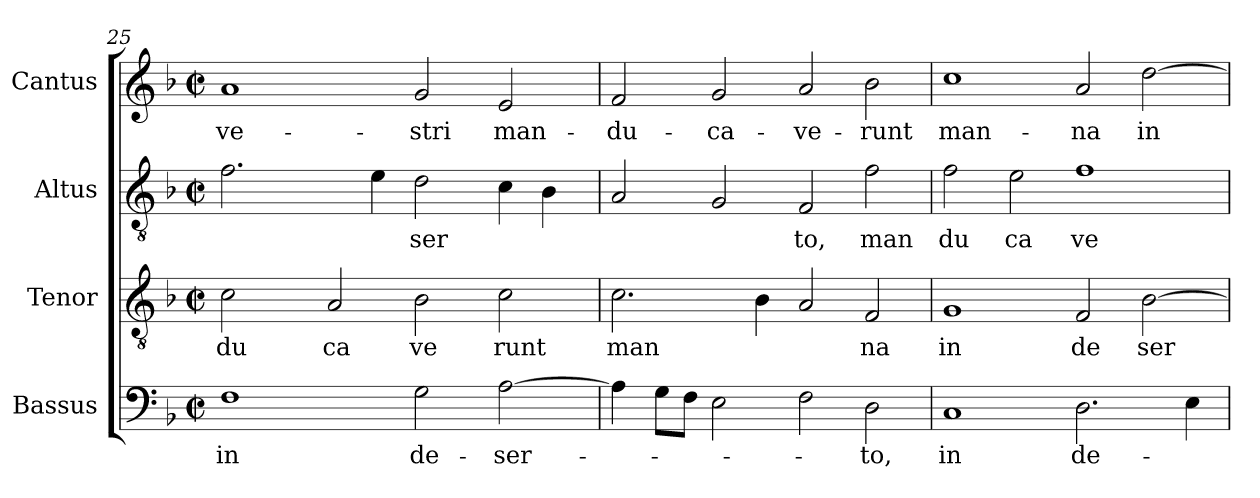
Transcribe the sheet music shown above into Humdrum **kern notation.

**kern	**text	**kern	**text	**kern	**text	**kern	**text
*part4	*part4	*part3	*part3	*part2	*part2	*part1	*part1
*staff4	*staff4	*staff3	*staff3	*staff2	*staff2	*staff1	*staff1
*I"Bassus	*	*I"Tenor	*	*I"Altus	*	*I"Cantus	*
!!LO:PB:g=z
*clefF4	*	*clefGv2	*	*clefGv2	*	*clefG2	*
*k[b-]	*	*k[b-]	*	*k[b-]	*	*k[b-]	*
*F:	*	*F:	*	*F:	*	*F:	*
*M2/2	*	*M2/2	*	*M2/2	*	*M2/2	*
*met(c|)	*	*met(c|)	*	*met(c|)	*	*met(c|)	*
=25	=25	=25	=25	=25	=25	=25	=25
!	!LO:LY:b:cj	!	!LO:LY:b:cj	!	!	!	!LO:LY:b:cj
*	*	*	*	*^	*	*	*
1F	in	2c\	du	2.f\	4ryy	.	1a	ve-
.	.	.	.	.	8ryy	.	.	.
.	.	.	.	.	64ryy	.	.	.
.	.	.	.	.	1ryy	.	.	.
!	!	!	!LO:LY:b:cj	!	!	!	!	!
.	.	2A/	ca	.	.	.	.	.
.	.	.	.	4e\	.	.	.	.
!	!LO:LY:b:cj	!	!LO:LY:b:cj	!	!	!LO:LY:b	!	!LO:LY:b:cj
2G\	de-	2B-\	ve	2d\	.	ser	2g/	-stri
.	.	.	.	.	2ryy	.	.	.
!	!LO:LY:b	!	!LO:LY:b:cj	!	!	!	!	!LO:LY:b:cj
[>2A\	-ser-	2c\	runt	4c\	.	.	2e/	man-
.	.	.	.	4B-\	.	.	.	.
.	.	.	.	.	16..ryy	.	.	.
=26	=26	=26	=26	=26	=26	=26	=26	=26
!	!	!	!LO:LY:b	!	!	!	!	!LO:LY:b:cj
*	*	*	*	*v	*v	*	*	*
4A\]	.	2.c\	man	2A/	.	2f/	-du-
8G\L	.	.	.	.	.	.	.
8F\J	.	.	.	.	.	.	.
!	!	!	!	!	!	!	!LO:LY:b:cj
2E\	.	.	.	2G/	.	2g/	-ca-
.	.	4B-\	.	.	.	.	.
!	!	!	!	!	!LO:LY:b:cj	!	!LO:LY:b:cj
2F\	.	2A/	.	2F/	to,	2a/	-ve-
!	!LO:LY:b:cj	!	!LO:LY:b:cj	!	!LO:LY:b:cj	!	!LO:LY:b:cj
2D\	-to,	2F/	na	2f\	man	2b-\	-runt
=27	=27	=27	=27	=27	=27	=27	=27
!	!LO:LY:b:cj	!	!LO:LY:b:cj	!	!LO:LY:b:cj	!	!LO:LY:b:cj
1C	in	1G	in	2f\	du	1cc	man-
!	!	!	!	!	!LO:LY:b:cj	!	!
.	.	.	.	2e\	ca	.	.
!	!LO:LY:b:cj	!	!LO:LY:b:cj	!	!LO:LY:b:cj	!	!LO:LY:b:cj
2.D\	de-	2F/	de	1f	ve	2a/	-na
!	!	!	!LO:LY:b	!	!	!	!LO:LY:b:cj
.	.	[>2B-\	ser	.	.	[>2dd\	in
4E\	.	.	.	.	.	.	.
=	=	=	=	=	=	=	=
*-	*-	*-	*-	*-	*-	*-	*-
